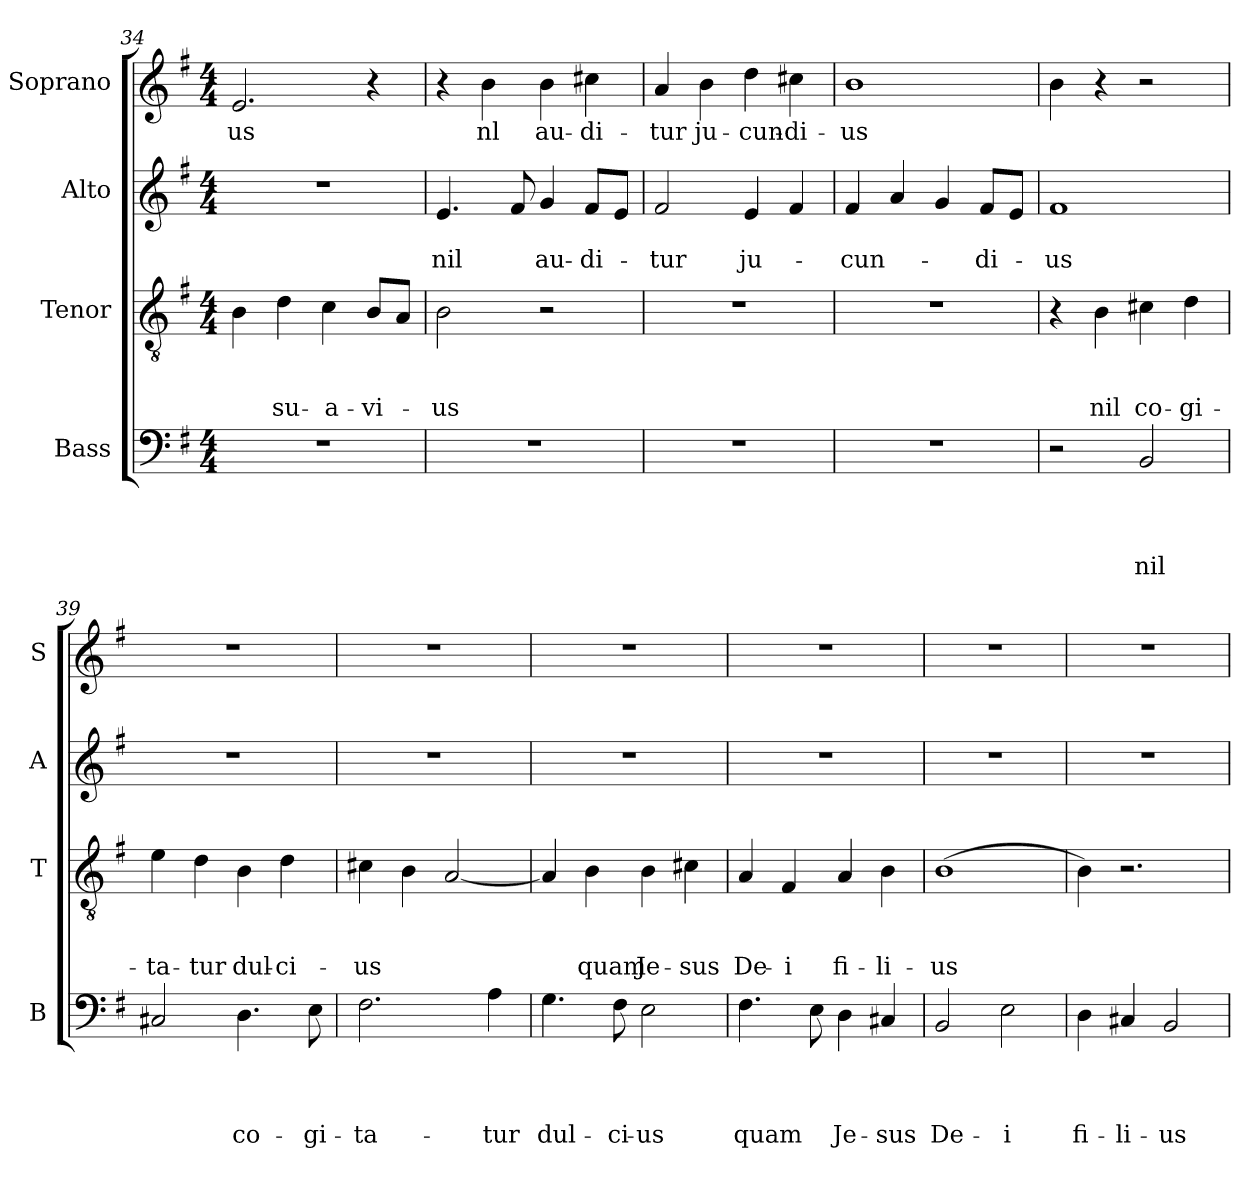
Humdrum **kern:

**kern	**text	**text	**text	**text	**kern	**text	**text	**text	**kern	**text	**text	**kern	**text
*part4	*part4	*part4	*part4	*part4	*part3	*part3	*part3	*part3	*part2	*part2	*part2	*part1	*part1
*staff4	*staff4	*staff4	*staff4	*staff4	*staff3	*staff3	*staff3	*staff3	*staff2	*staff2	*staff2	*staff1	*staff1
*I"Bass	*	*	*	*	*I"Tenor	*	*	*	*I"Alto	*	*	*I"Soprano	*
*I'B	*	*	*	*	*I'T	*	*	*	*I'A	*	*	*I'S	*
!!LO:LB:g=z
*clefF4	*	*	*	*	*clefGv2	*	*	*	*clefG2	*	*	*clefG2	*
*k[f#]	*	*	*	*	*k[f#]	*	*	*	*k[f#]	*	*	*k[f#]	*
*G:	*	*	*	*	*G:	*	*	*	*G:	*	*	*G:	*
*M4/4	*	*	*	*	*M4/4	*	*	*	*M4/4	*	*	*M4/4	*
=34	=34	=34	=34	=34	=34	=34	=34	=34	=34	=34	=34	=34	=34
!	!	!	!	!	!	!	!	!	!	!	!	!	!LO:LY:b
1r	.	.	.	.	4B\	.	.	.	1r	.	.	2.e/	-us
!	!	!	!	!	!	!	!	!LO:LY:b	!	!	!	!	!
.	.	.	.	.	4d\	.	.	su-	.	.	.	.	.
!	!	!	!	!	!	!	!	!LO:LY:b	!	!	!	!	!
.	.	.	.	.	4c\	.	.	-a-	.	.	.	.	.
!	!	!	!	!	!	!	!	!LO:LY:b	!	!	!	!	!
.	.	.	.	.	8B/L	.	.	-vi-	.	.	.	4r	.
.	.	.	.	.	8A/J	.	.	.	.	.	.	.	.
=35	=35	=35	=35	=35	=35	=35	=35	=35	=35	=35	=35	=35	=35
!	!	!	!	!	!	!	!	!LO:LY:b	!	!	!LO:LY:b	!	!
1r	.	.	.	.	2B\	.	.	-us	4.e/	.	nil	4r	.
!	!	!	!	!	!	!	!	!	!	!	!	!	!LO:LY:b
.	.	.	.	.	.	.	.	.	.	.	.	4b\	nl
.	.	.	.	.	.	.	.	.	8f#/	.	.	.	.
!	!	!	!	!	!	!	!	!	!	!	!LO:LY:b	!	!LO:LY:b
.	.	.	.	.	2r	.	.	.	4g/	.	au-	4b\	au-
!	!	!	!	!	!	!	!	!	!	!	!LO:LY:b	!	!LO:LY:b
.	.	.	.	.	.	.	.	.	8f#/L	.	-di-	4cc#X\	-di-
.	.	.	.	.	.	.	.	.	8e/J	.	.	.	.
=36	=36	=36	=36	=36	=36	=36	=36	=36	=36	=36	=36	=36	=36
!	!	!	!	!	!	!	!	!	!	!	!LO:LY:b	!	!LO:LY:b
1r	.	.	.	.	1r	.	.	.	2f#/	.	-tur	4a/	-tur
!	!	!	!	!	!	!	!	!	!	!	!	!	!LO:LY:b
.	.	.	.	.	.	.	.	.	.	.	.	4b\	ju-
!	!	!	!	!	!	!	!	!	!	!	!LO:LY:b	!	!LO:LY:b
.	.	.	.	.	.	.	.	.	4e/	.	ju-	4dd\	-cun-
!	!	!	!	!	!	!	!	!	!	!	!	!	!LO:LY:b
.	.	.	.	.	.	.	.	.	4f#/	.	.	4cc#X\	-di-
=37	=37	=37	=37	=37	=37	=37	=37	=37	=37	=37	=37	=37	=37
!	!	!	!	!	!	!	!	!	!	!	!LO:LY:b	!	!LO:LY:b
1r	.	.	.	.	1r	.	.	.	4f#/	.	-cun-	1b	-us
.	.	.	.	.	.	.	.	.	4a/	.	.	.	.
.	.	.	.	.	.	.	.	.	4g/	.	.	.	.
!	!	!	!	!	!	!	!	!	!	!	!LO:LY:b	!	!
.	.	.	.	.	.	.	.	.	8f#/L	.	-di-	.	.
.	.	.	.	.	.	.	.	.	8e/J	.	.	.	.
=38	=38	=38	=38	=38	=38	=38	=38	=38	=38	=38	=38	=38	=38
!	!	!	!	!	!	!	!	!	!	!	!LO:LY:b	!	!
2r	.	.	.	.	4r	.	.	.	1f#	.	-us	4b\	.
!	!	!	!	!	!	!	!	!LO:LY:b	!	!	!	!	!
.	.	.	.	.	4B\	.	.	nil	.	.	.	4r	.
!	!	!	!	!LO:LY:b	!	!	!	!LO:LY:b	!	!	!	!	!
2BB/	.	.	.	nil	4c#X\	.	.	co-	.	.	.	2r	.
!	!	!	!	!	!	!	!	!LO:LY:b	!	!	!	!	!
.	.	.	.	.	4d\	.	.	-gi-	.	.	.	.	.
=39	=39	=39	=39	=39	=39	=39	=39	=39	=39	=39	=39	=39	=39
!	!	!	!	!	!	!	!	!LO:LY:b	!	!	!	!	!
2C#X/	.	.	.	.	4e\	.	.	-ta-	1r	.	.	1r	.
!	!	!	!	!	!	!	!	!LO:LY:b	!	!	!	!	!
.	.	.	.	.	4d\	.	.	-tur	.	.	.	.	.
!	!	!	!	!LO:LY:b	!	!	!	!LO:LY:b	!	!	!	!	!
4.D\	.	.	.	co-	4B\	.	.	dul-	.	.	.	.	.
!	!	!	!	!	!	!	!	!LO:LY:b	!	!	!	!	!
.	.	.	.	.	4d\	.	.	-ci-	.	.	.	.	.
!	!	!	!	!LO:LY:b	!	!	!	!	!	!	!	!	!
8E\	.	.	.	-gi-	.	.	.	.	.	.	.	.	.
=40	=40	=40	=40	=40	=40	=40	=40	=40	=40	=40	=40	=40	=40
!	!	!	!	!LO:LY:b	!	!	!	!LO:LY:b	!	!	!	!	!
2.F#\	.	.	.	-ta-	4c#X\	.	.	-us	1r	.	.	1r	.
.	.	.	.	.	4B\	.	.	.	.	.	.	.	.
.	.	.	.	.	[>2A/	.	.	.	.	.	.	.	.
!	!	!	!	!LO:LY:b	!	!	!	!	!	!	!	!	!
4A\	.	.	.	-tur	.	.	.	.	.	.	.	.	.
!!LO:PB:g=z
=41	=41	=41	=41	=41	=41	=41	=41	=41	=41	=41	=41	=41	=41
!	!	!	!	!LO:LY:b	!	!	!	!	!	!	!	!	!
4.G\	.	.	.	dul-	4A/]	.	.	.	1r	.	.	1r	.
!	!	!	!	!	!	!	!	!LO:LY:b	!	!	!	!	!
.	.	.	.	.	4B\	.	.	quam	.	.	.	.	.
!	!	!	!	!LO:LY:b	!	!	!	!	!	!	!	!	!
8F#\	.	.	.	-ci-	.	.	.	.	.	.	.	.	.
!	!	!	!	!LO:LY:b:rj	!	!	!	!LO:LY:b	!	!	!	!	!
2E\	.	.	.	-us	4B\	.	.	Je-	.	.	.	.	.
!	!	!	!	!	!	!	!	!LO:LY:b	!	!	!	!	!
.	.	.	.	.	4c#X\	.	.	-sus	.	.	.	.	.
=42	=42	=42	=42	=42	=42	=42	=42	=42	=42	=42	=42	=42	=42
!	!	!	!	!LO:LY:b	!	!	!	!LO:LY:b	!	!	!	!	!
4.F#\	.	.	.	quam	4A/	.	.	De-	1r	.	.	1r	.
!	!	!	!	!	!	!	!	!LO:LY:b	!	!	!	!	!
.	.	.	.	.	4F#/	.	.	-i	.	.	.	.	.
8E\	.	.	.	.	.	.	.	.	.	.	.	.	.
!	!	!	!	!LO:LY:b	!	!	!	!LO:LY:b	!	!	!	!	!
4D\	.	.	.	Je-	4A/	.	.	fi-	.	.	.	.	.
!	!	!	!	!LO:LY:b	!	!	!	!LO:LY:b	!	!	!	!	!
4C#X/	.	.	.	-sus	4B\	.	.	-li-	.	.	.	.	.
=43	=43	=43	=43	=43	=43	=43	=43	=43	=43	=43	=43	=43	=43
!	!	!	!	!LO:LY:b	!	!	!	!LO:LY:b	!	!	!	!	!
2BB/	.	.	.	De-	(>1B	.	.	-us	1r	.	.	1r	.
!	!	!	!	!LO:LY:b	!	!	!	!	!	!	!	!	!
2E\	.	.	.	-i	.	.	.	.	.	.	.	.	.
=44	=44	=44	=44	=44	=44	=44	=44	=44	=44	=44	=44	=44	=44
!	!	!	!	!LO:LY:b	!	!	!	!	!	!	!	!	!
4D\	.	.	.	fi-	4B\)	.	.	.	1r	.	.	1r	.
!	!	!	!	!LO:LY:b	!	!	!	!	!	!	!	!	!
4C#X/	.	.	.	-li-	2.r	.	.	.	.	.	.	.	.
!	!	!	!	!LO:LY:b	!	!	!	!	!	!	!	!	!
2BB/	.	.	.	-us	.	.	.	.	.	.	.	.	.
=	=	=	=	=	=	=	=	=	=	=	=	=	=
*-	*-	*-	*-	*-	*-	*-	*-	*-	*-	*-	*-	*-	*-
